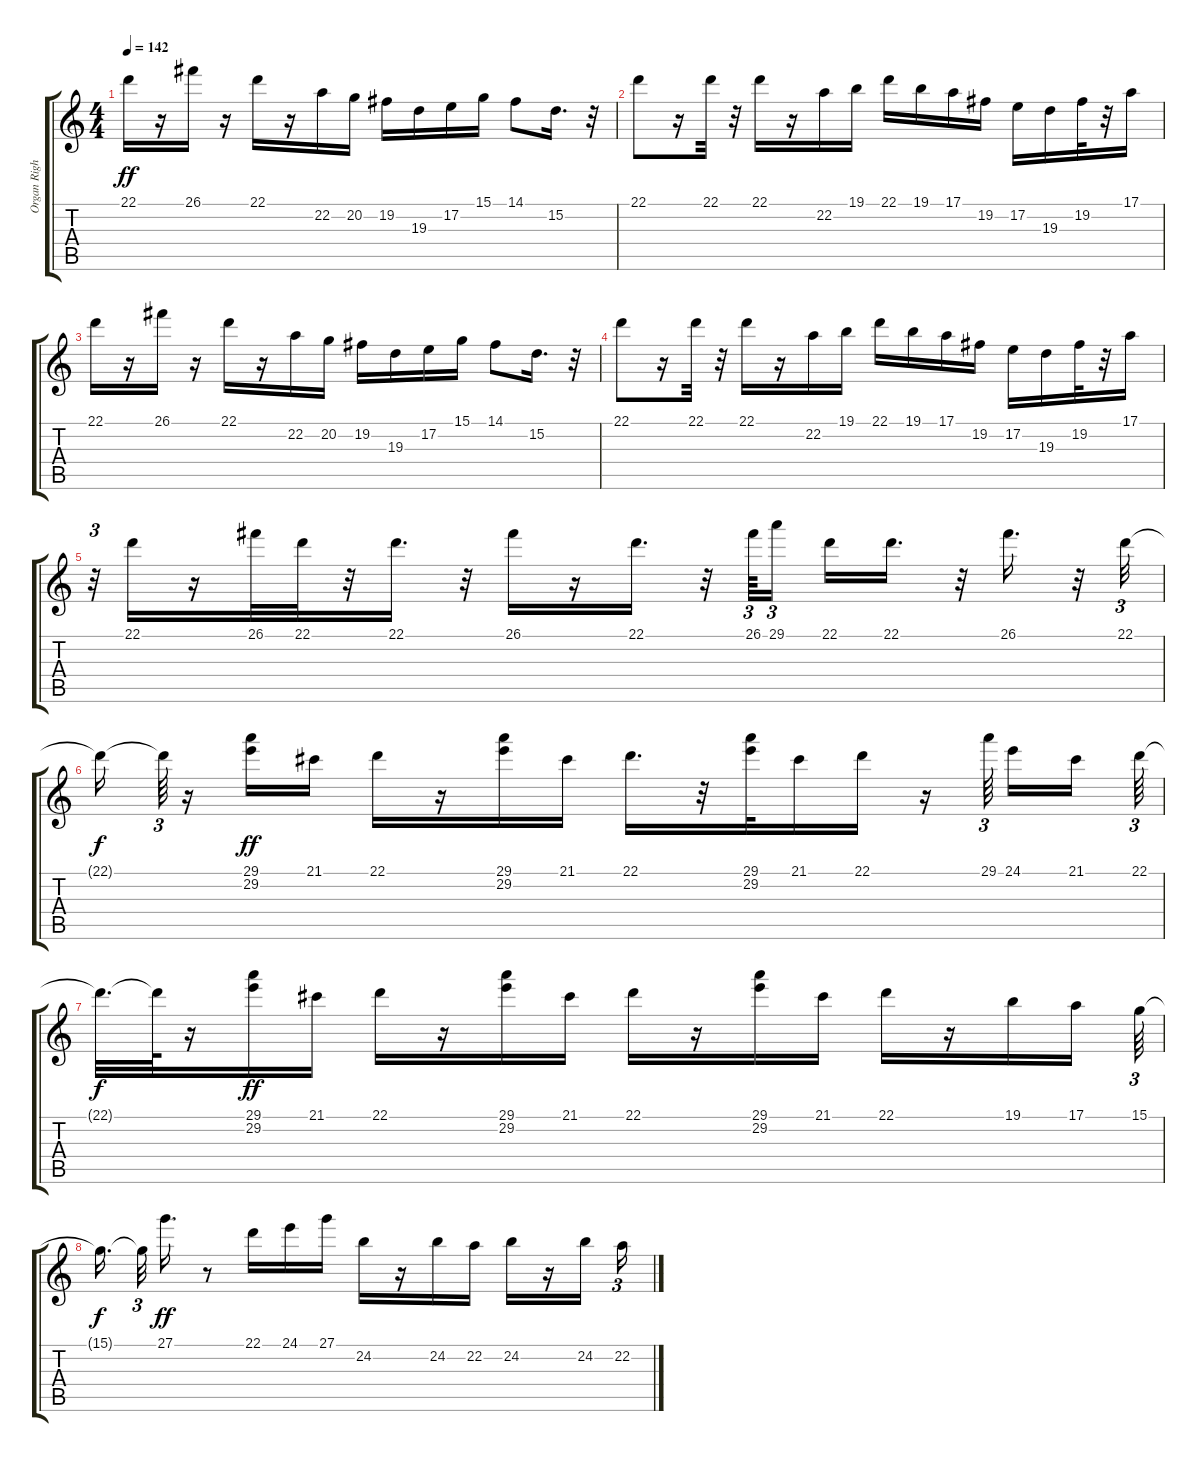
\track ("Organ Right" "Organ Righ") {instrument rockorgan}
\staff {score tabs}
\tuning (E4 B3 G3 D3 A2 E2) {hide}
\ts (4 4)
\tempo 142
\clef g2
\ks c
22.1.16{dy ff} r.16 26.1.16 r.16 22.1.16 r.16 22.2.16 20.2.16 19.2.16 19.3.16 17.2.16 15.1.16 14.1.8 15.2.16{d} r.32 |
22.1.8 r.16 22.1.32 r.32 22.1.16 r.16 22.2.16 19.1.16 22.1.16 19.1.16 17.1.16 19.2.16 17.2.16 19.3.16 19.2.32 r.32 17.1.16 |
22.1.16 r.16 26.1.16 r.16 22.1.16 r.16 22.2.16 20.2.16 19.2.16 19.3.16 17.2.16 15.1.16 14.1.8 15.2.16{d} r.32 |
22.1.8 r.16 22.1.32 r.32 22.1.16 r.16 22.2.16 19.1.16 22.1.16 19.1.16 17.1.16 19.2.16 17.2.16 19.3.16 19.2.32 r.32 17.1.16 |
r.32{tu (3 2)} 22.1.16 r.16 26.1.32 22.1.32 r.32 22.1.16{d} r.32 26.1.16 r.16 22.1.16{d} r.32 26.1.64{tu (3 2)} 29.1.16{tu (3 2) beam splitsecondary} 22.1.16 22.1.16{d} r.32 26.1.16{d} r.32 22.1.32{tu (3 2)} |
22.1{t}.16{dy f} 22.1{t}.64{tu (3 2)} r.16 (29.1 29.2).16{dy ff} 21.1.16 22.1.16 r.16 (29.1 29.2).16 21.1.16 22.1.16{d} r.32 (29.1 29.2).32 21.1.16 22.1.16 r.16 29.1.64{tu (3 2) beam splitsecondary} 24.1.16 21.1.16{beam splitsecondary} 22.1.64{tu (3 2)} |
22.1{t}.32{d dy f} 22.1{t}.64 r.16 (29.1 29.2).16{dy ff} 21.1.16 22.1.16 r.16 (29.1 29.2).16 21.1.16 22.1.16 r.16 (29.1 29.2).16 21.1.16 22.1.16 r.16 19.1.16 17.1.16 15.1.64{tu (3 2)} |
15.1{t}.16{d dy f beam splitsecondary} 15.1{t}.32{tu (3 2)} 27.1.16{d dy ff} r.8 22.1.16 24.1.16 27.1.16 24.2.16 r.16 24.2.16 22.2.16 24.2.16 r.16 24.2.16 22.2.16{tu (3 2)}
